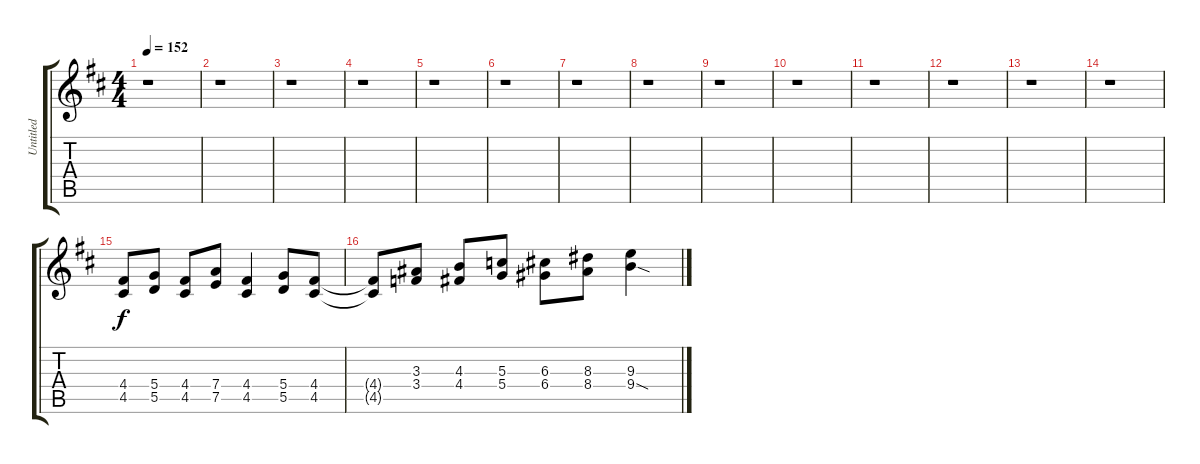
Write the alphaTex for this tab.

\track ("Untitled" "Untitled") {instrument overdrivenguitar}
\staff {score tabs}
\tuning (E4 B3 G3 D3 A2 E2) {hide}
\ts (4 4)
\tempo 152
\clef g2
\ks d
r.1{dy f} |
r.1 |
r.1 |
r.1 |
r.1 |
r.1 |
r.1 |
r.1 |
r.1 |
r.1 |
r.1 |
r.1 |
r.1 |
r.1 |
(4.4 4.5).8 (5.4 5.5).8 (4.4 4.5).8 (7.4 7.5).8 (4.4 4.5).4 (5.4 5.5).8 (4.4 4.5).8 |
(4.4{t} 4.5{t}).8 (3.3 3.4).8 (4.3 4.4).8 (5.3 5.4).8 (6.3 6.4).8 (8.3 8.4).8 (9.3 9.4{sod}).4
